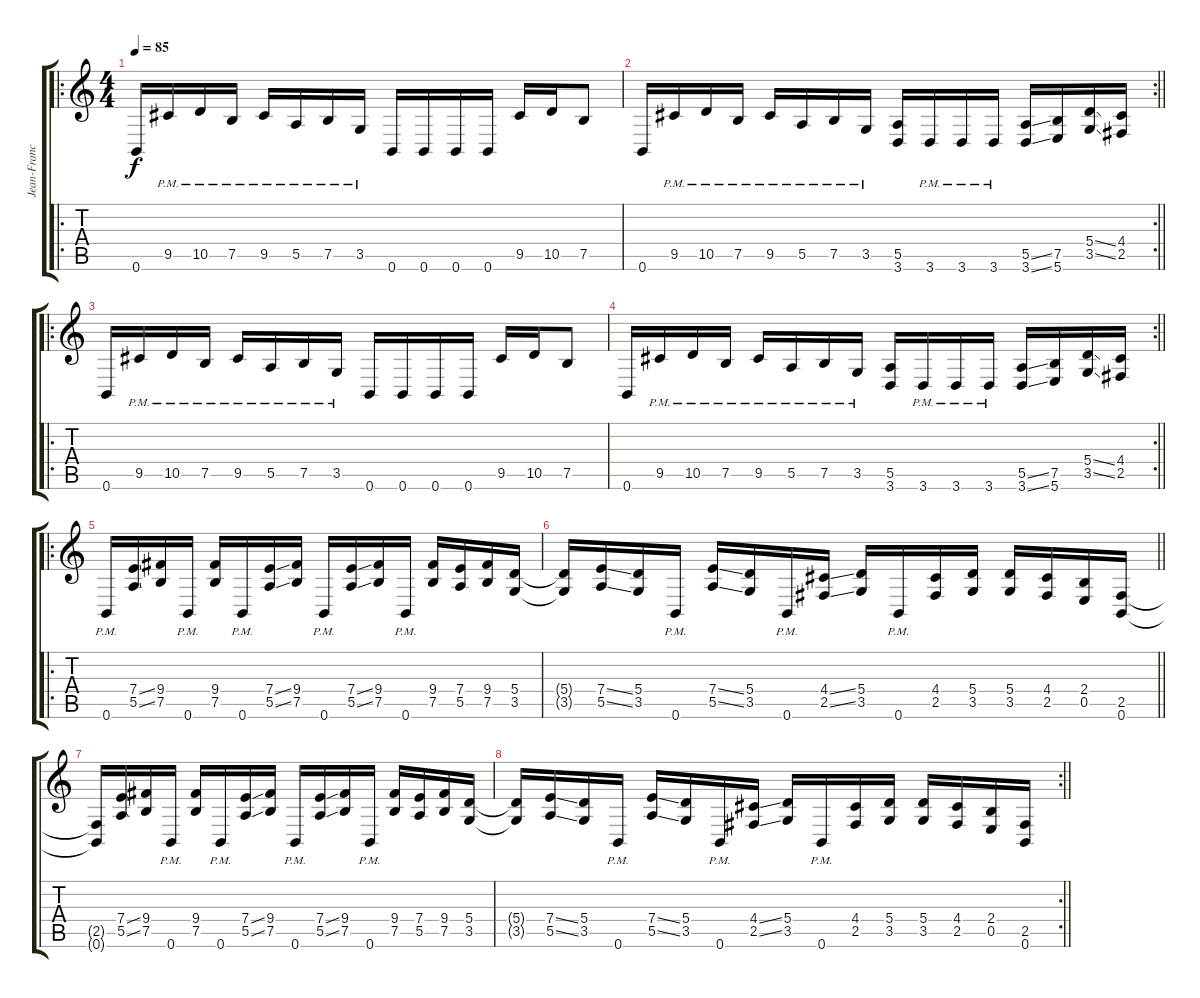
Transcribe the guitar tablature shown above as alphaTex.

\track ("Jean-Francois Dagenals 1" "Jean-Franc") {instrument distortionguitar}
\staff {score tabs}
\tuning (B3 Gb3 D3 A2 E2 B1) {hide}
\ro
\ts (4 4)
\tempo 85
\clef g2
\ks c
0.6.16{dy f} 9.5{pm}.16 10.5{pm}.16 7.5{pm}.16 9.5{pm}.16 5.5{pm}.16 7.5{pm}.16 3.5{pm}.16 0.6.16 0.6.16 0.6.16 0.6.16 9.5.16 10.5.16 7.5.8 |
\rc 2
\barLineRight lightlight
0.6.16 9.5{pm}.16 10.5{pm}.16 7.5{pm}.16 9.5{pm}.16 5.5{pm}.16 7.5{pm}.16 3.5{pm}.16 (5.5 3.6).16 3.6{pm}.16 3.6{pm}.16 3.6{pm}.16 (5.5{ss} 3.6{ss}).16 (7.5 5.6).16 (5.4{ss} 3.5{ss}).16 (4.4 2.5).16 |
\ro
0.6.16 9.5{pm}.16 10.5{pm}.16 7.5{pm}.16 9.5{pm}.16 5.5{pm}.16 7.5{pm}.16 3.5{pm}.16 0.6.16 0.6.16 0.6.16 0.6.16 9.5.16 10.5.16 7.5.8 |
\rc 2
\barLineRight lightlight
0.6.16 9.5{pm}.16 10.5{pm}.16 7.5{pm}.16 9.5{pm}.16 5.5{pm}.16 7.5{pm}.16 3.5{pm}.16 (5.5 3.6).16 3.6{pm}.16 3.6{pm}.16 3.6{pm}.16 (5.5{ss} 3.6{ss}).16 (7.5 5.6).16 (5.4{ss} 3.5{ss}).16 (4.4 2.5).16 |
\ro
0.6{pm}.16 (7.4{ss} 5.5{ss}).16 (9.4 7.5).16 0.6{pm}.16 (9.4 7.5).16 0.6{pm}.16 (7.4{ss} 5.5{ss}).16 (9.4 7.5).16 0.6{pm}.16 (7.4{ss} 5.5{ss}).16 (9.4 7.5).16 0.6{pm}.16 (9.4 7.5).16 (7.4 5.5).16 (9.4 7.5).16 (5.4 3.5).16 |
\barLineRight lightlight
(5.4{t} 3.5{t}).16 (7.4{ss} 5.5{ss}).16 (5.4 3.5).16 0.6{pm}.16 (7.4{ss} 5.5{ss}).16 (5.4 3.5).16 0.6{pm}.16 (4.4{ss} 2.5{ss}).16 (5.4 3.5).16 0.6{pm}.16 (4.4 2.5).16 (5.4 3.5).16 (5.4 3.5).16 (4.4 2.5).16 (2.4 0.5).16 (2.5 0.6).16 |
(2.5{t} 0.6{t}).16 (7.4{ss} 5.5{ss}).16 (9.4 7.5).16 0.6{pm}.16 (9.4 7.5).16 0.6{pm}.16 (7.4{ss} 5.5{ss}).16 (9.4 7.5).16 0.6{pm}.16 (7.4{ss} 5.5{ss}).16 (9.4 7.5).16 0.6{pm}.16 (9.4 7.5).16 (7.4 5.5).16 (9.4 7.5).16 (5.4 3.5).16 |
\rc 2
\barLineRight lightlight
(5.4{t} 3.5{t}).16 (7.4{ss} 5.5{ss}).16 (5.4 3.5).16 0.6{pm}.16 (7.4{ss} 5.5{ss}).16 (5.4 3.5).16 0.6{pm}.16 (4.4{ss} 2.5{ss}).16 (5.4 3.5).16 0.6{pm}.16 (4.4 2.5).16 (5.4 3.5).16 (5.4 3.5).16 (4.4 2.5).16 (2.4 0.5).16 (2.5 0.6).16
